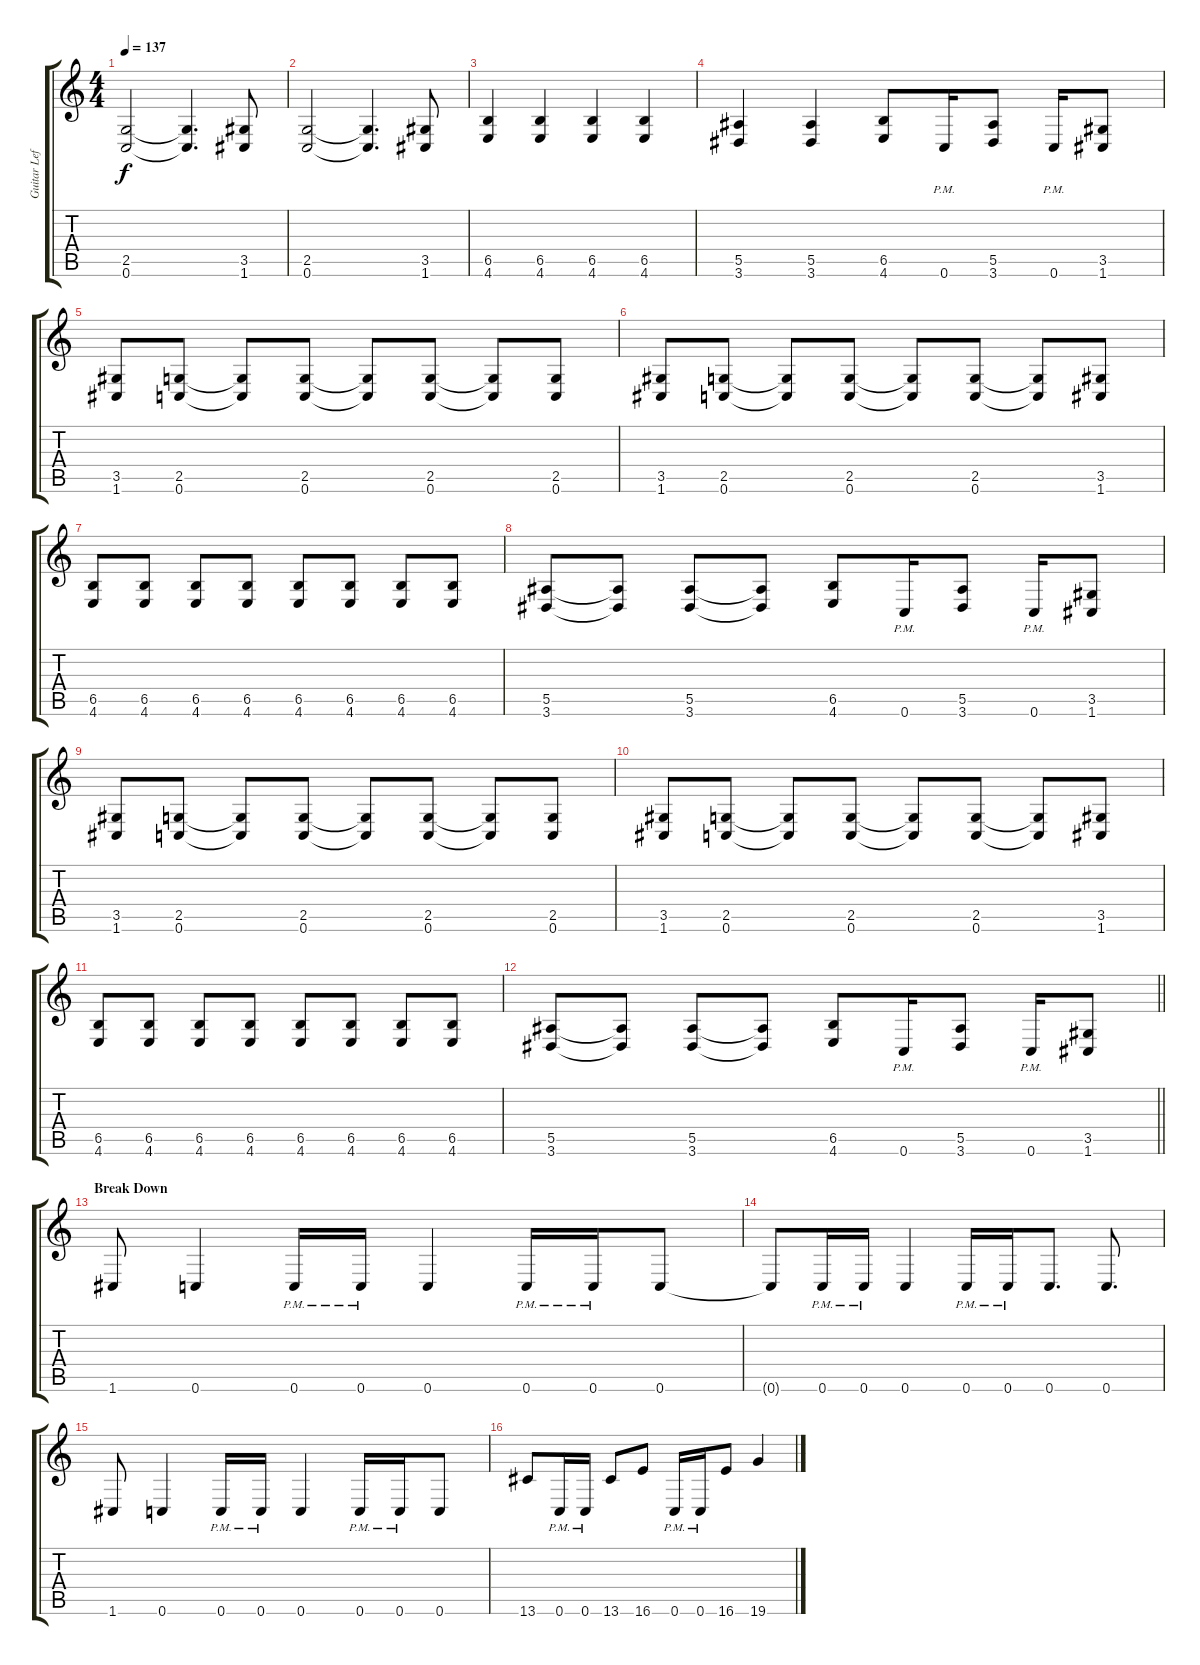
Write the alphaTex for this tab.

\track ("Guitar Left" "Guitar Lef") {instrument distortionguitar}
\staff {score tabs}
\tuning (C4 G3 Eb3 Bb2 F2 C2) {hide}
\ts (4 4)
\tempo 137
\clef g2
\ks c
(2.5 0.6).2{dy f} (2.5{t} 0.6{t}).4{d} (3.5 1.6).8 |
(2.5 0.6).2 (2.5{t} 0.6{t}).4{d} (3.5 1.6).8 |
(6.5 4.6).4 (6.5 4.6).4 (6.5 4.6).4 (6.5 4.6).4 |
(5.5 3.6).4 (5.5 3.6).4 (6.5 4.6).8 0.6{pm}.16 (5.5 3.6).8 0.6{pm}.16 (3.5 1.6).8 |
(3.5 1.6).8 (2.5 0.6).8 (2.5{t} 0.6{t}).8 (2.5 0.6).8 (2.5{t} 0.6{t}).8 (2.5 0.6).8 (2.5{t} 0.6{t}).8 (2.5 0.6).8 |
(3.5 1.6).8 (2.5 0.6).8 (2.5{t} 0.6{t}).8 (2.5 0.6).8 (2.5{t} 0.6{t}).8 (2.5 0.6).8 (2.5{t} 0.6{t}).8 (3.5 1.6).8 |
(6.5 4.6).8 (6.5 4.6).8 (6.5 4.6).8 (6.5 4.6).8 (6.5 4.6).8 (6.5 4.6).8 (6.5 4.6).8 (6.5 4.6).8 |
(5.5 3.6).8 (5.5{t} 3.6{t}).8 (5.5 3.6).8 (5.5{t} 3.6{t}).8 (6.5 4.6).8 0.6{pm}.16 (5.5 3.6).8 0.6{pm}.16 (3.5 1.6).8 |
(3.5 1.6).8 (2.5 0.6).8 (2.5{t} 0.6{t}).8 (2.5 0.6).8 (2.5{t} 0.6{t}).8 (2.5 0.6).8 (2.5{t} 0.6{t}).8 (2.5 0.6).8 |
(3.5 1.6).8 (2.5 0.6).8 (2.5{t} 0.6{t}).8 (2.5 0.6).8 (2.5{t} 0.6{t}).8 (2.5 0.6).8 (2.5{t} 0.6{t}).8 (3.5 1.6).8 |
(6.5 4.6).8 (6.5 4.6).8 (6.5 4.6).8 (6.5 4.6).8 (6.5 4.6).8 (6.5 4.6).8 (6.5 4.6).8 (6.5 4.6).8 |
\barLineRight lightlight
(5.5 3.6).8 (5.5{t} 3.6{t}).8 (5.5 3.6).8 (5.5{t} 3.6{t}).8 (6.5 4.6).8 0.6{pm}.16 (5.5 3.6).8 0.6{pm}.16 (3.5 1.6).8 |
\section ("" "Break Down")
1.6.8 0.6.4 0.6{pm}.16 0.6{pm}.16 0.6.4 0.6{pm}.16 0.6{pm}.16 0.6.8 |
0.6{t}.8 0.6{pm}.16 0.6{pm}.16 0.6.4 0.6{pm}.16 0.6{pm}.16 0.6.8{d} 0.6.8{d} |
1.6.8 0.6.4 0.6{pm}.16 0.6{pm}.16 0.6.4 0.6{pm}.16 0.6{pm}.16 0.6.8 |
13.6.8 0.6{pm}.16 0.6{pm}.16 13.6.8 16.6.8 0.6{pm}.16 0.6{pm}.16 16.6.8 19.6.4
